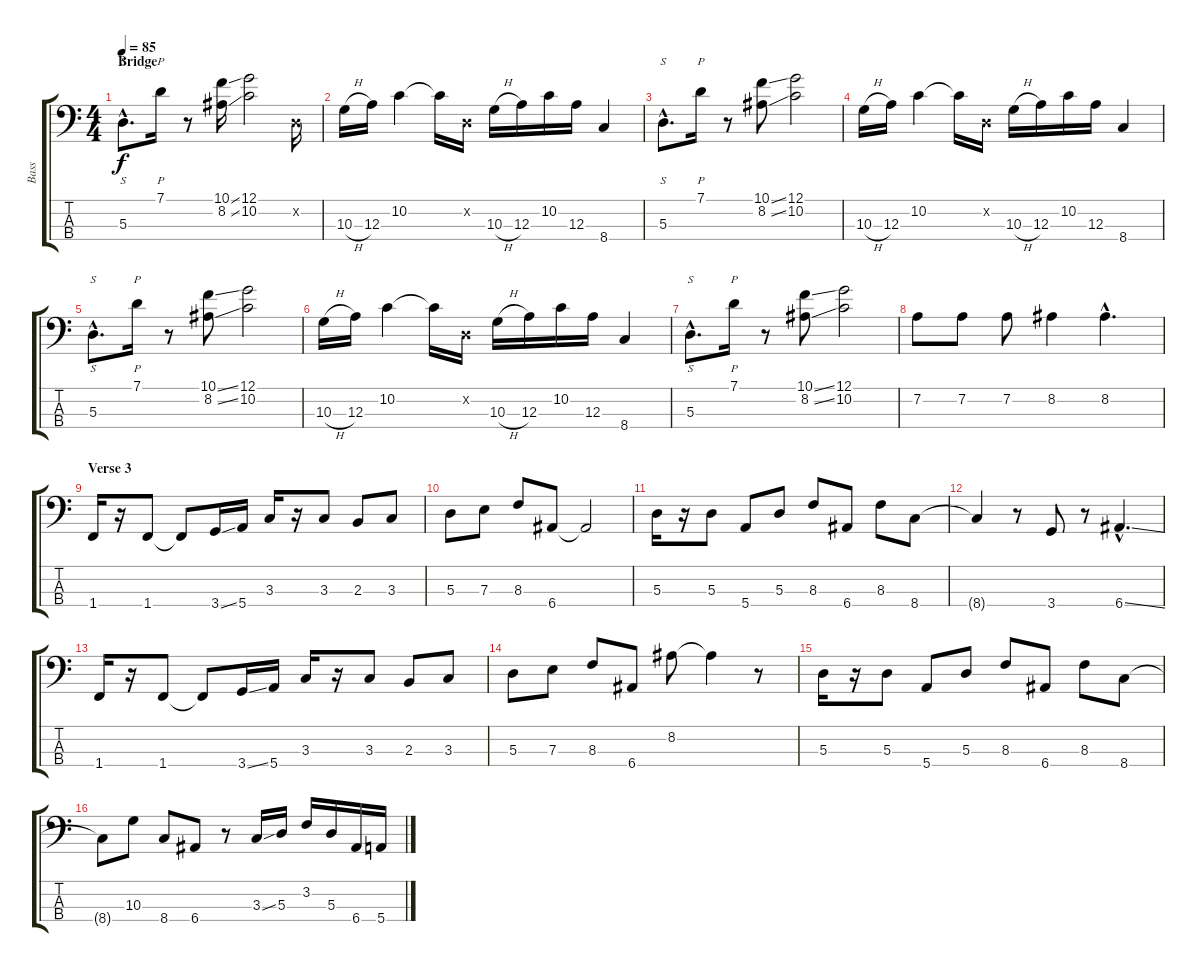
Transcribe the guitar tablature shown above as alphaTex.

\track ("Bass" "Bass") {instrument electricbassfinger}
\staff {score tabs}
\tuning (G2 D2 A1 E1) {hide}
\ts (4 4)
\section ("" "Bridge")
\tempo 85
\clef f4
\ks c
5.3{hac}.8{s d dy f instrument slapbass1} 7.1.16{p} r.8 (10.1{ss} 8.2{ss}).16{instrument electricbassfinger} (12.1 10.2).2 0.2{x}.16 |
10.3{h}.16 12.3.16 10.2.4 10.2{t}.16 0.2{x}.16 10.3{h}.16 12.3.16 10.2.16 12.3.16 8.4.4 |
5.3{hac}.8{s d} 7.1.16{p} r.8 (10.1{ss} 8.2{ss}).8 (12.1 10.2).2 |
10.3{h}.16 12.3.16 10.2.4 10.2{t}.16 0.2{x}.16 10.3{h}.16 12.3.16 10.2.16 12.3.16 8.4.4 |
5.3{hac}.8{s d} 7.1.16{p} r.8 (10.1{ss} 8.2{ss}).8 (12.1 10.2).2 |
10.3{h}.16 12.3.16 10.2.4 10.2{t}.16 0.2{x}.16 10.3{h}.16 12.3.16 10.2.16 12.3.16 8.4.4 |
5.3{hac}.8{s d} 7.1.16{p} r.8 (10.1{ss} 8.2{ss}).8 (12.1 10.2).2 |
7.2.8 7.2.8 7.2.8 8.2.4 8.2{hac}.4{d} |
\section ("" "Verse 3")
1.4.16 r.16 1.4.8 1.4{t}.8 3.4{ss}.16 5.4.16 3.3.16 r.16 3.3.8 2.3.8 3.3.8 |
5.3.8 7.3.8 8.3.8 6.4.8 6.4{t}.2 |
5.3.16 r.16 5.3.8 5.4.8 5.3.8 8.3.8 6.4.8 8.3.8 8.4.8 |
8.4{t}.4 r.8 3.4.8 r.8 6.4{ss hac}.4{d} |
1.4.16 r.16 1.4.8 1.4{t}.8 3.4{ss}.16 5.4.16 3.3.16 r.16 3.3.8 2.3.8 3.3.8 |
5.3.8 7.3.8 8.3.8 6.4.8 8.2.8 8.2{t}.4 r.8 |
5.3.16 r.16 5.3.8 5.4.8 5.3.8 8.3.8 6.4.8 8.3.8 8.4.8 |
8.4{t}.8 10.3.8 8.4.8 6.4.8 r.8 3.3{ss}.16 5.3.16 3.2.16 5.3.16 6.4.16 5.4.16
